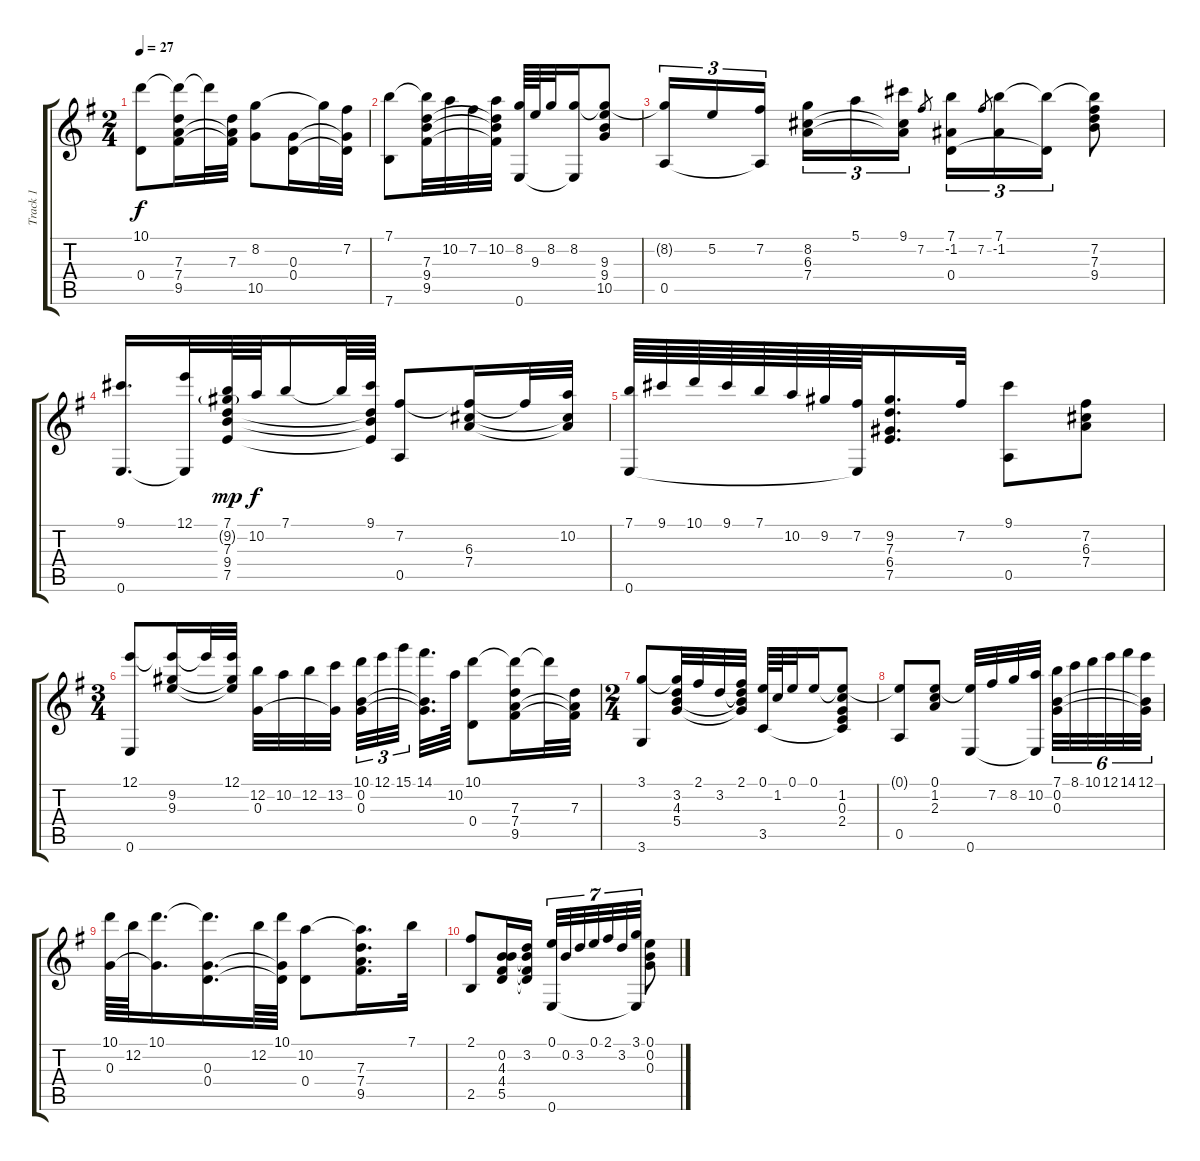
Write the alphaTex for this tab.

\track ("Track 1" "Track 1") {instrument acousticguitarnylon}
\staff {score tabs}
\tuning (E4 B3 G3 D3 A2 E2) {hide}
\ts (2 4)
\tempo 27
\clef g2
\ks g
(10.1 0.4).8{dy f} (10.1{t} 7.3 7.4 9.5).16 10.1{t}.32 (7.3 7.4{t} 9.5{t}).32 (8.2 10.5).8 (0.3 0.4).16 8.2{t}.32 (7.2 0.3{t} 0.4{t}).32 |
(7.1 7.6).8 (7.1{t} 7.3 9.4 9.5).32 10.2.32 7.2.32 (10.2 7.3{t} 9.4{t} 9.5{t}).32 (8.2 0.6).64 9.3.64 8.2.32 (8.2 0.6{t}).16 (8.2{t} 9.3 9.4 10.5).8 |
(8.2{t} 0.5).16{tu (3 2)} 5.2.16{tu (3 2)} (7.2 0.5{t}).16{tu (3 2) beam splitsecondary} (8.2 6.3 7.4).16{tu (3 2)} 5.1.16{tu (3 2)} (9.1 6.3{t} 7.4{t}).16{tu (3 2)} 7.2.8{gr} (7.1 -1.2 0.4).16{tu (3 2)} 7.2.8{gr} (7.1 -1.2).16{tu (3 2)} (7.1{t} 0.4{t}).16{tu (3 2)} (7.1{t} 7.2 7.3 9.4).8 |
(9.1 0.6).16{d} (12.1 0.6{t}).32 (7.1 9.2{g} 7.3 9.4 7.5).64{dy mp} 10.2.64{dy f} 7.1.16 7.1{t}.64 (9.1 7.3{t} 9.4{t} 7.5{t}).64 (7.2 0.5).8 (7.2{t} 6.3 7.4).16 7.2{t}.32 (10.2 6.3{t} 7.4{t}).32 |
(7.1 0.6).64 9.1.64 10.1.64 9.1.64 7.1.64 10.2.64 9.2.64 (7.2 0.6{t}).64 (9.2 7.3 6.4 7.5).16{d} 7.2.32 (9.1 0.5).8 (7.2 6.3 7.4).8 |
\ts (3 4)
(12.1 0.6).8 (12.1{t} 9.2 9.3).16 12.1{t}.32 (12.1 9.2{t} 9.3{t}).32 (12.2 0.3).32 10.2.32 12.2.32 (13.2 0.3{t}).32{beam splitsecondary} (10.1 0.2 0.3).32{tu (3 2)} 12.1.32{tu (3 2)} 15.1.32{tu (3 2) beam splitsecondary} (14.1 0.2{t} 0.3{t}).32{d} 10.2.64 (10.1 0.4).8 (10.1{t} 7.3 7.4 9.5).16 10.1{t}.32 (7.3 7.4{t} 9.5{t}).32 |
\ts (2 4)
(3.1 3.6).8 (3.1{t} 3.2 4.3 5.4).32 2.1.32 3.2.32 (2.1 3.2{t} 4.3{t} 5.4{t}).32 (0.1 3.5).64 1.2.64 0.1.32 0.1.16 (0.1{t} 1.2 0.3 2.4 3.5{t}).8 |
(0.1{t} 0.5).8 (0.1 1.2 2.3).8 (0.1{t} 0.6).32 7.2.32 8.2.32 (10.2 0.6{t}).32{beam splitsecondary} (7.1 0.2 0.3).32{tu (6 4)} 8.1.32{tu (6 4)} 10.1.32{tu (6 4) beam splitsecondary} 12.1.32{tu (6 4)} 14.1.32{tu (6 4)} (12.1 0.2{t} 0.3{t}).32{tu (6 4)} |
(10.1 0.3).64 12.2.64 (10.1 0.3{t}).16{d} (10.1{t} 0.3 0.4).16{d} 12.2.64 (10.1 0.3{t} 0.4{t}).64 (10.2 0.4).8 (10.2{t} 7.3 7.4 9.5).16{d} 7.1.32 |
(2.1 2.5).8 (0.2 4.3 4.4 5.5).16 (3.2 4.3{t} 4.4{t} 5.5{t}).16 (0.1 0.6).32{tu (7 4)} 0.2.32{tu (7 4)} 3.2.32{tu (7 4)} 0.1.32{tu (7 4)} 2.1.32{tu (7 4)} 3.2.32{tu (7 4)} (3.1 0.6{t}).32{tu (7 4)} (0.1 0.2 0.3).8
